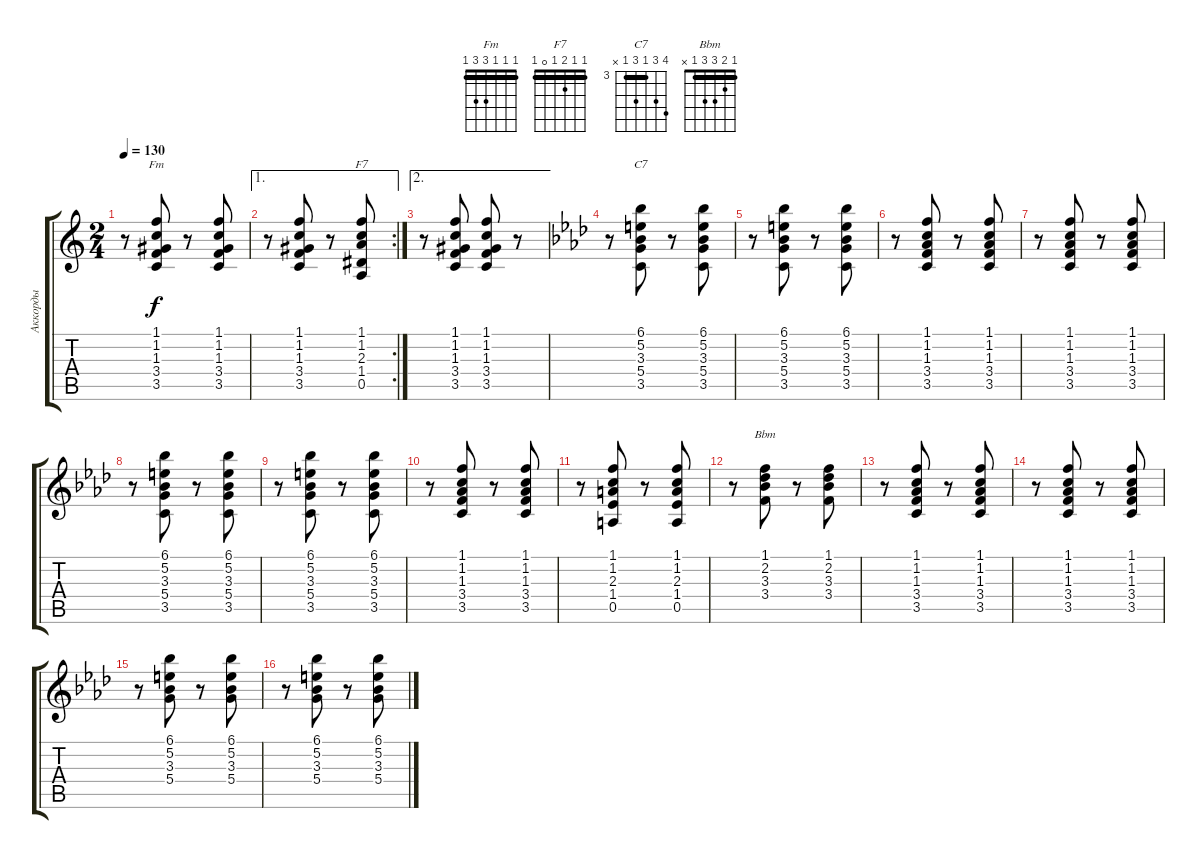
\track ("Аккорды" "Аккорды") {instrument electricguitarjazz}
\staff {score tabs}
\tuning (E4 B3 G3 D3 A2 E2) {hide}
\chord ("Fm" 1 1 1 3 3 1) {barre 1}
\chord ("F7" 1 1 2 1 0 1) {barre 1}
\chord ("C7" 6 5 3 5 3 x) {firstfret 3 barre 3}
\chord ("Bbm" 1 2 3 3 1 x) {barre 1}
\ts (2 4)
\tempo 130
\clef g2
\ks c
r.8{dy f} (1.1 1.2 1.3 3.4 3.5).8{ch "Fm"} r.8 (1.1 1.2 1.3 3.4 3.5).8 |
\ae 1
\rc 2
r.8 (1.1 1.2 1.3 3.4 3.5).8 r.8 (1.1 1.2 2.3 1.4 0.5).8{ch "F7"} |
\ae 2
r.8 (1.1 1.2 1.3 3.4 3.5).8 (1.1 1.2 1.3 3.4 3.5).8 r.8 |
\ks ab
r.8 (6.1 5.2 3.3 5.4 3.5).8{ch "C7"} r.8 (6.1 5.2 3.3 5.4 3.5).8 |
r.8 (6.1 5.2 3.3 5.4 3.5).8 r.8 (6.1 5.2 3.3 5.4 3.5).8 |
r.8 (1.1 1.2 1.3 3.4 3.5).8 r.8 (1.1 1.2 1.3 3.4 3.5).8 |
r.8 (1.1 1.2 1.3 3.4 3.5).8 r.8 (1.1 1.2 1.3 3.4 3.5).8 |
r.8 (6.1 5.2 3.3 5.4 3.5).8 r.8 (6.1 5.2 3.3 5.4 3.5).8 |
r.8 (6.1 5.2 3.3 5.4 3.5).8 r.8 (6.1 5.2 3.3 5.4 3.5).8 |
r.8 (1.1 1.2 1.3 3.4 3.5).8 r.8 (1.1 1.2 1.3 3.4 3.5).8 |
r.8 (1.1 1.2 2.3 1.4 0.5).8 r.8 (1.1 1.2 2.3 1.4 0.5).8 |
r.8 (1.1 2.2 3.3 3.4).8{ch "Bbm"} r.8 (1.1 2.2 3.3 3.4).8 |
r.8 (1.1 1.2 1.3 3.4 3.5).8 r.8 (1.1 1.2 1.3 3.4 3.5).8 |
r.8 (1.1 1.2 1.3 3.4 3.5).8 r.8 (1.1 1.2 1.3 3.4 3.5).8 |
r.8 (6.1 5.2 3.3 5.4).8 r.8 (6.1 5.2 3.3 5.4).8 |
r.8 (6.1 5.2 3.3 5.4).8 r.8 (6.1 5.2 3.3 5.4).8
